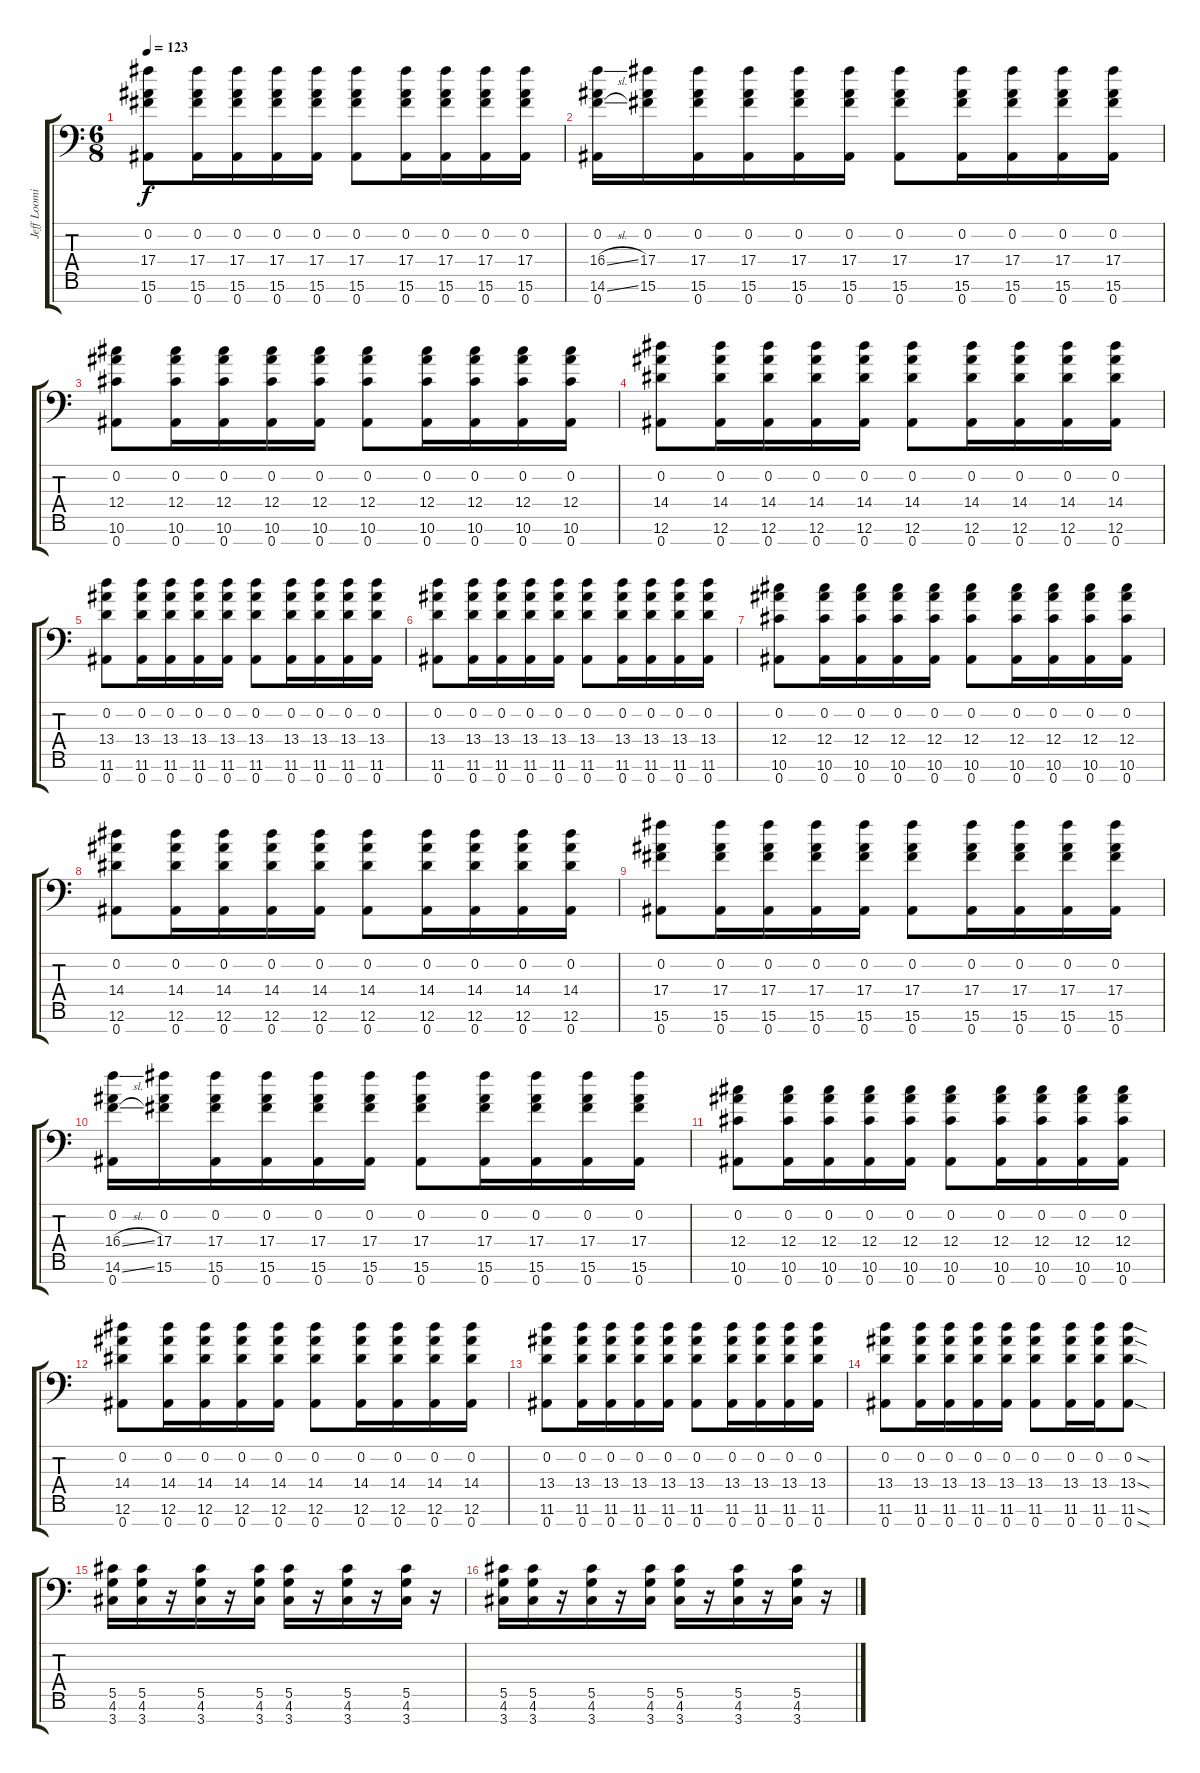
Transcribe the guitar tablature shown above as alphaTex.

\track ("Jeff Loomis Lead" "Jeff Loomi") {instrument distortionguitar}
\staff {score tabs}
\tuning (Eb4 Bb3 Gb3 Db3 Ab2 Eb2 Bb1) {hide}
\ts (6 8)
\tempo 123
\clef f4
\ks c
(0.2 17.4 15.6 0.7).8{dy f} (0.2 17.4 15.6 0.7).16 (0.2 17.4 15.6 0.7).16 (0.2 17.4 15.6 0.7).16 (0.2 17.4 15.6 0.7).16 (0.2 17.4 15.6 0.7).8 (0.2 17.4 15.6 0.7).16 (0.2 17.4 15.6 0.7).16 (0.2 17.4 15.6 0.7).16 (0.2 17.4 15.6 0.7).16 |
(0.2 16.4{sl} 14.6{sl} 0.7).16 (0.2 17.4 15.6).16 (0.2 17.4 15.6 0.7).16 (0.2 17.4 15.6 0.7).16 (0.2 17.4 15.6 0.7).16 (0.2 17.4 15.6 0.7).16 (0.2 17.4 15.6 0.7).8 (0.2 17.4 15.6 0.7).16 (0.2 17.4 15.6 0.7).16 (0.2 17.4 15.6 0.7).16 (0.2 17.4 15.6 0.7).16 |
(0.2 12.4 10.6 0.7).8 (0.2 12.4 10.6 0.7).16 (0.2 12.4 10.6 0.7).16 (0.2 12.4 10.6 0.7).16 (0.2 12.4 10.6 0.7).16 (0.2 12.4 10.6 0.7).8 (0.2 12.4 10.6 0.7).16 (0.2 12.4 10.6 0.7).16 (0.2 12.4 10.6 0.7).16 (0.2 12.4 10.6 0.7).16 |
(0.2 14.4 12.6 0.7).8 (0.2 14.4 12.6 0.7).16 (0.2 14.4 12.6 0.7).16 (0.2 14.4 12.6 0.7).16 (0.2 14.4 12.6 0.7).16 (0.2 14.4 12.6 0.7).8 (0.2 14.4 12.6 0.7).16 (0.2 14.4 12.6 0.7).16 (0.2 14.4 12.6 0.7).16 (0.2 14.4 12.6 0.7).16 |
(0.2 13.4 11.6 0.7).8 (0.2 13.4 11.6 0.7).16 (0.2 13.4 11.6 0.7).16 (0.2 13.4 11.6 0.7).16 (0.2 13.4 11.6 0.7).16 (0.2 13.4 11.6 0.7).8 (0.2 13.4 11.6 0.7).16 (0.2 13.4 11.6 0.7).16 (0.2 13.4 11.6 0.7).16 (0.2 13.4 11.6 0.7).16 |
(0.2 13.4 11.6 0.7).8 (0.2 13.4 11.6 0.7).16 (0.2 13.4 11.6 0.7).16 (0.2 13.4 11.6 0.7).16 (0.2 13.4 11.6 0.7).16 (0.2 13.4 11.6 0.7).8 (0.2 13.4 11.6 0.7).16 (0.2 13.4 11.6 0.7).16 (0.2 13.4 11.6 0.7).16 (0.2 13.4 11.6 0.7).16 |
(0.2 12.4 10.6 0.7).8 (0.2 12.4 10.6 0.7).16 (0.2 12.4 10.6 0.7).16 (0.2 12.4 10.6 0.7).16 (0.2 12.4 10.6 0.7).16 (0.2 12.4 10.6 0.7).8 (0.2 12.4 10.6 0.7).16 (0.2 12.4 10.6 0.7).16 (0.2 12.4 10.6 0.7).16 (0.2 12.4 10.6 0.7).16 |
(0.2 14.4 12.6 0.7).8 (0.2 14.4 12.6 0.7).16 (0.2 14.4 12.6 0.7).16 (0.2 14.4 12.6 0.7).16 (0.2 14.4 12.6 0.7).16 (0.2 14.4 12.6 0.7).8 (0.2 14.4 12.6 0.7).16 (0.2 14.4 12.6 0.7).16 (0.2 14.4 12.6 0.7).16 (0.2 14.4 12.6 0.7).16 |
(0.2 17.4 15.6 0.7).8 (0.2 17.4 15.6 0.7).16 (0.2 17.4 15.6 0.7).16 (0.2 17.4 15.6 0.7).16 (0.2 17.4 15.6 0.7).16 (0.2 17.4 15.6 0.7).8 (0.2 17.4 15.6 0.7).16 (0.2 17.4 15.6 0.7).16 (0.2 17.4 15.6 0.7).16 (0.2 17.4 15.6 0.7).16 |
(0.2 16.4{sl} 14.6{sl} 0.7).16 (0.2 17.4 15.6).16 (0.2 17.4 15.6 0.7).16 (0.2 17.4 15.6 0.7).16 (0.2 17.4 15.6 0.7).16 (0.2 17.4 15.6 0.7).16 (0.2 17.4 15.6 0.7).8 (0.2 17.4 15.6 0.7).16 (0.2 17.4 15.6 0.7).16 (0.2 17.4 15.6 0.7).16 (0.2 17.4 15.6 0.7).16 |
(0.2 12.4 10.6 0.7).8 (0.2 12.4 10.6 0.7).16 (0.2 12.4 10.6 0.7).16 (0.2 12.4 10.6 0.7).16 (0.2 12.4 10.6 0.7).16 (0.2 12.4 10.6 0.7).8 (0.2 12.4 10.6 0.7).16 (0.2 12.4 10.6 0.7).16 (0.2 12.4 10.6 0.7).16 (0.2 12.4 10.6 0.7).16 |
(0.2 14.4 12.6 0.7).8 (0.2 14.4 12.6 0.7).16 (0.2 14.4 12.6 0.7).16 (0.2 14.4 12.6 0.7).16 (0.2 14.4 12.6 0.7).16 (0.2 14.4 12.6 0.7).8 (0.2 14.4 12.6 0.7).16 (0.2 14.4 12.6 0.7).16 (0.2 14.4 12.6 0.7).16 (0.2 14.4 12.6 0.7).16 |
(0.2 13.4 11.6 0.7).8 (0.2 13.4 11.6 0.7).16 (0.2 13.4 11.6 0.7).16 (0.2 13.4 11.6 0.7).16 (0.2 13.4 11.6 0.7).16 (0.2 13.4 11.6 0.7).8 (0.2 13.4 11.6 0.7).16 (0.2 13.4 11.6 0.7).16 (0.2 13.4 11.6 0.7).16 (0.2 13.4 11.6 0.7).16 |
(0.2 13.4 11.6 0.7).8 (0.2 13.4 11.6 0.7).16 (0.2 13.4 11.6 0.7).16 (0.2 13.4 11.6 0.7).16 (0.2 13.4 11.6 0.7).16 (0.2 13.4 11.6 0.7).8 (0.2 13.4 11.6 0.7).16 (0.2 13.4 11.6 0.7).16 (0.2{sod} 13.4{sod} 11.6{sod} 0.7{sod}).8 |
(5.5 4.6 3.7).16 (5.5 4.6 3.7).16 r.16 (5.5 4.6 3.7).16 r.16 (5.5 4.6 3.7).16 (5.5 4.6 3.7).16 r.16 (5.5 4.6 3.7).16 r.16 (5.5 4.6 3.7).16 r.16 |
(5.5 4.6 3.7).16 (5.5 4.6 3.7).16 r.16 (5.5 4.6 3.7).16 r.16 (5.5 4.6 3.7).16 (5.5 4.6 3.7).16 r.16 (5.5 4.6 3.7).16 r.16 (5.5 4.6 3.7).16 r.16
